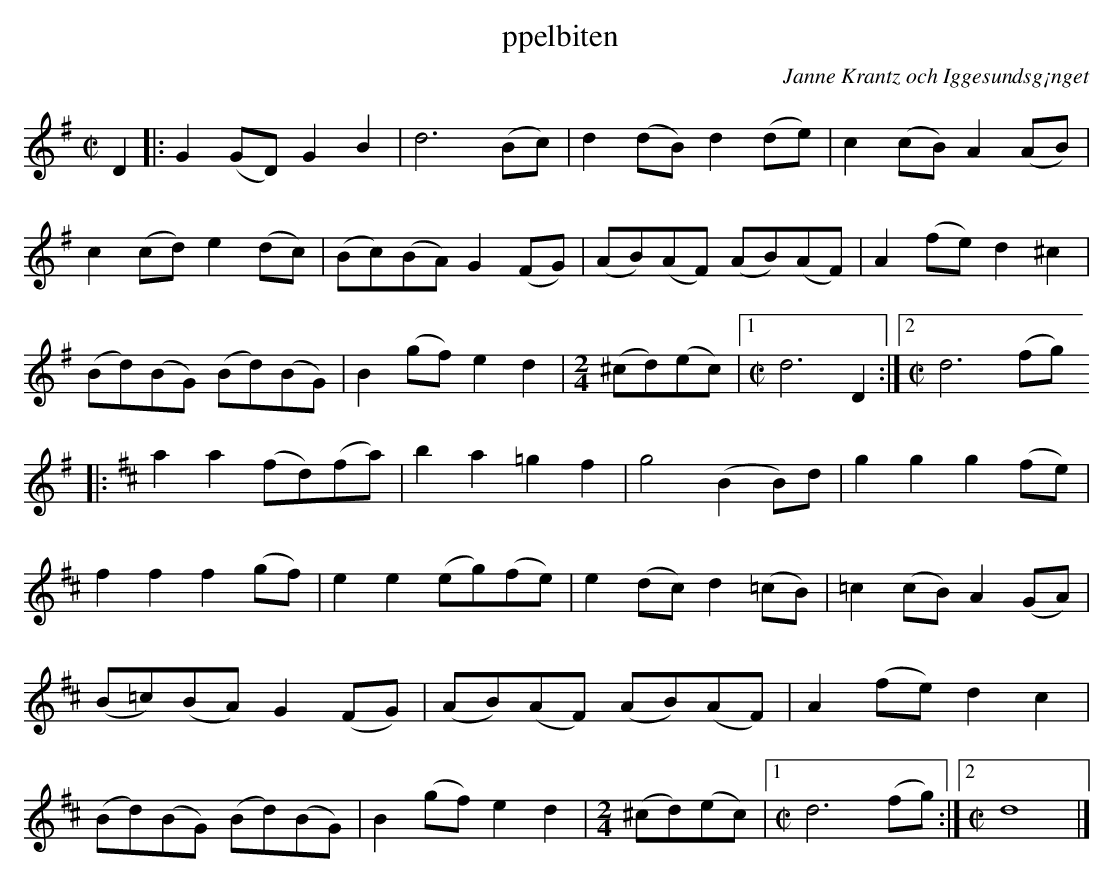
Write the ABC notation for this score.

X:1
T: ppelbiten
C:Janne Krantz och Iggesundsg¡nget
M:C|
L:1/8
K:G
D2 |: G2(GD) G2B2 | d6     (Bc) | d2(dB) d2(de) | c2(cB) A2(AB) |
c2(cd) e2(dc) | (Bc)(BA) G2(FG) | (AB)(AF) (AB)(AF) | A2(fe) d2^c2 |
(Bd)(BG) (Bd)(BG) | B2(gf) e2d2 | [M:2/4] (^cd)(ec) |1 [M:C|] d6 D2 :|2 [M:C|] d6 (fg)
|:[K:D] a2a2 (fd)(fa) | b2a2=g2f2 | g4 (B2B)d | g2g2 g2(fe) |
f2f2 f2(gf) | e2e2 (eg)(fe) | e2(dc) d2(=cB) | =c2(cB) A2(GA) |
(B=c)(BA) G2(FG) | (AB)(AF) (AB)(AF) | A2(fe) d2c2 |
(Bd)(BG) (Bd)(BG) | B2(gf) e2d2 | [M:2/4] (^cd)(ec) |1 [M:C|] d6 (fg) :|2 [M:C|] d8 |]
